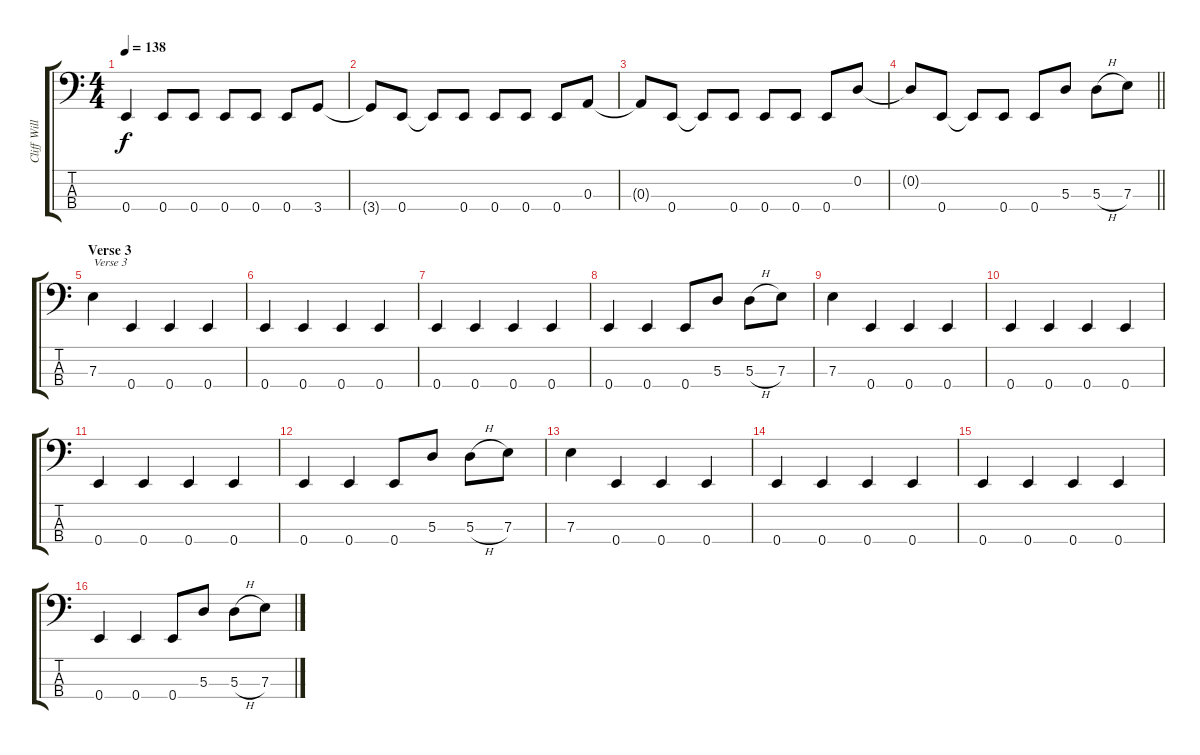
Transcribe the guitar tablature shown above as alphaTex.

\track ("Cliff Williams" "Cliff Will") {instrument electricbasspick}
\staff {score tabs}
\tuning (G2 D2 A1 E1) {hide}
\ts (4 4)
\tempo 138
\clef f4
\ks c
0.4.4{dy f} 0.4.8 0.4.8 0.4.8 0.4.8 0.4.8 3.4.8 |
3.4{t}.8 0.4.8 0.4{t}.8 0.4.8 0.4.8 0.4.8 0.4.8 0.3.8 |
0.3{t}.8 0.4.8 0.4{t}.8 0.4.8 0.4.8 0.4.8 0.4.8 0.2.8 |
\barLineRight lightlight
0.2{t}.8 0.4.8 0.4{t}.8 0.4.8 0.4.8 5.3.8 5.3{h}.8 7.3.8 |
\section ("" "Verse 3")
7.3.4{txt "Verse 3"} 0.4.4 0.4.4 0.4.4 |
0.4.4 0.4.4 0.4.4 0.4.4 |
0.4.4 0.4.4 0.4.4 0.4.4 |
0.4.4 0.4.4 0.4.8 5.3.8 5.3{h}.8 7.3.8 |
7.3.4 0.4.4 0.4.4 0.4.4 |
0.4.4 0.4.4 0.4.4 0.4.4 |
0.4.4 0.4.4 0.4.4 0.4.4 |
0.4.4 0.4.4 0.4.8 5.3.8 5.3{h}.8 7.3.8 |
7.3.4 0.4.4 0.4.4 0.4.4 |
0.4.4 0.4.4 0.4.4 0.4.4 |
0.4.4 0.4.4 0.4.4 0.4.4 |
0.4.4 0.4.4 0.4.8 5.3.8 5.3{h}.8 7.3.8
